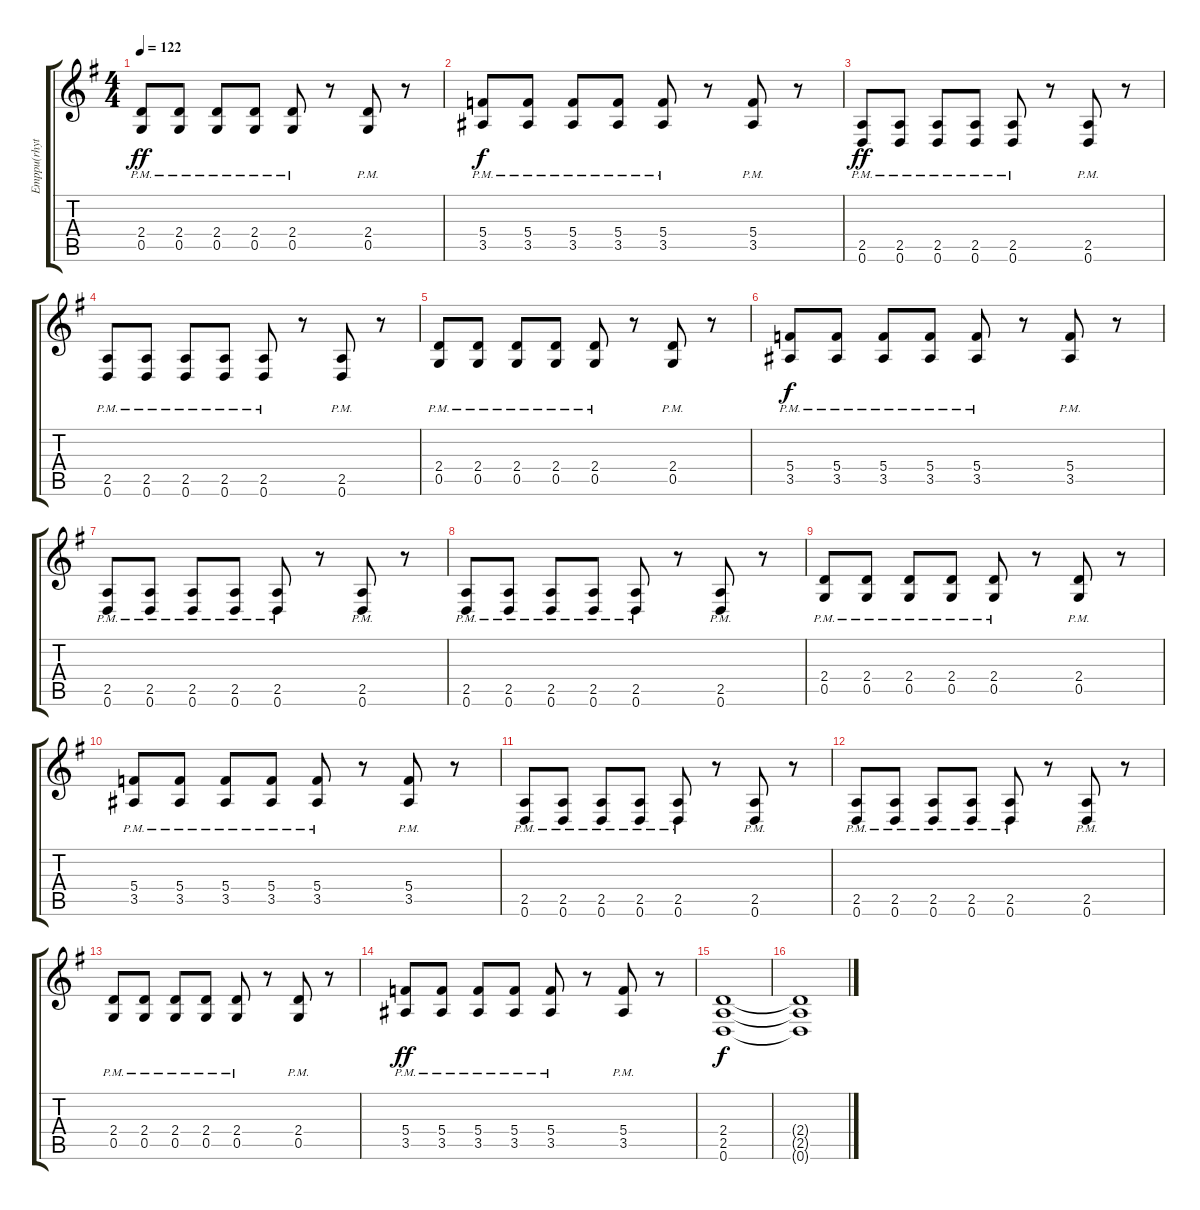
\track ("Emppu(rhytm)" "Emppu(rhyt") {instrument distortionguitar}
\staff {score tabs}
\tuning (D4 A3 F3 C3 G2 D2) {hide}
\ts (4 4)
\tempo 122
\clef g2
\ks g
(2.4{pm} 0.5{pm}).8{dy ff} (2.4{pm} 0.5{pm}).8 (2.4{pm} 0.5{pm}).8 (2.4{pm} 0.5{pm}).8 (2.4{pm} 0.5{pm}).8 r.8 (2.4{pm} 0.5{pm}).8 r.8 |
(5.4{pm} 3.5{pm}).8{dy f} (5.4{pm} 3.5{pm}).8 (5.4{pm} 3.5{pm}).8 (5.4{pm} 3.5{pm}).8 (5.4{pm} 3.5{pm}).8 r.8 (5.4{pm} 3.5{pm}).8 r.8 |
(2.5{pm} 0.6{pm}).8{dy ff} (2.5{pm} 0.6{pm}).8 (2.5{pm} 0.6{pm}).8 (2.5{pm} 0.6{pm}).8 (2.5{pm} 0.6{pm}).8 r.8 (2.5{pm} 0.6{pm}).8 r.8 |
(2.5{pm} 0.6{pm}).8 (2.5{pm} 0.6{pm}).8 (2.5{pm} 0.6{pm}).8 (2.5{pm} 0.6{pm}).8 (2.5{pm} 0.6{pm}).8 r.8 (2.5{pm} 0.6{pm}).8 r.8 |
(2.4{pm} 0.5{pm}).8 (2.4{pm} 0.5{pm}).8 (2.4{pm} 0.5{pm}).8 (2.4{pm} 0.5{pm}).8 (2.4{pm} 0.5{pm}).8 r.8 (2.4{pm} 0.5{pm}).8 r.8 |
(5.4{pm} 3.5{pm}).8{dy f} (5.4{pm} 3.5{pm}).8 (5.4{pm} 3.5{pm}).8 (5.4{pm} 3.5{pm}).8 (5.4{pm} 3.5{pm}).8 r.8 (5.4{pm} 3.5{pm}).8 r.8 |
(2.5{pm} 0.6{pm}).8 (2.5{pm} 0.6{pm}).8 (2.5{pm} 0.6{pm}).8 (2.5{pm} 0.6{pm}).8 (2.5{pm} 0.6{pm}).8 r.8 (2.5{pm} 0.6{pm}).8 r.8 |
(2.5{pm} 0.6{pm}).8 (2.5{pm} 0.6{pm}).8 (2.5{pm} 0.6{pm}).8 (2.5{pm} 0.6{pm}).8 (2.5{pm} 0.6{pm}).8 r.8 (2.5{pm} 0.6{pm}).8 r.8 |
(2.4{pm} 0.5{pm}).8 (2.4{pm} 0.5{pm}).8 (2.4{pm} 0.5{pm}).8 (2.4{pm} 0.5{pm}).8 (2.4{pm} 0.5{pm}).8 r.8 (2.4{pm} 0.5{pm}).8 r.8 |
(5.4{pm} 3.5{pm}).8 (5.4{pm} 3.5{pm}).8 (5.4{pm} 3.5{pm}).8 (5.4{pm} 3.5{pm}).8 (5.4{pm} 3.5{pm}).8 r.8 (5.4{pm} 3.5{pm}).8 r.8 |
(2.5{pm} 0.6{pm}).8 (2.5{pm} 0.6{pm}).8 (2.5{pm} 0.6{pm}).8 (2.5{pm} 0.6{pm}).8 (2.5{pm} 0.6{pm}).8 r.8 (2.5{pm} 0.6{pm}).8 r.8 |
(2.5{pm} 0.6{pm}).8 (2.5{pm} 0.6{pm}).8 (2.5{pm} 0.6{pm}).8 (2.5{pm} 0.6{pm}).8 (2.5{pm} 0.6{pm}).8 r.8 (2.5{pm} 0.6{pm}).8 r.8 |
(2.4{pm} 0.5{pm}).8 (2.4{pm} 0.5{pm}).8 (2.4{pm} 0.5{pm}).8 (2.4{pm} 0.5{pm}).8 (2.4{pm} 0.5{pm}).8 r.8 (2.4{pm} 0.5{pm}).8 r.8 |
(5.4{pm} 3.5{pm}).8{dy ff} (5.4{pm} 3.5{pm}).8 (5.4{pm} 3.5{pm}).8 (5.4{pm} 3.5{pm}).8 (5.4{pm} 3.5{pm}).8 r.8 (5.4{pm} 3.5{pm}).8 r.8 |
(2.4 2.5 0.6).1{dy f volume 0} |
(2.4{t} 2.5{t} 0.6{t}).1
